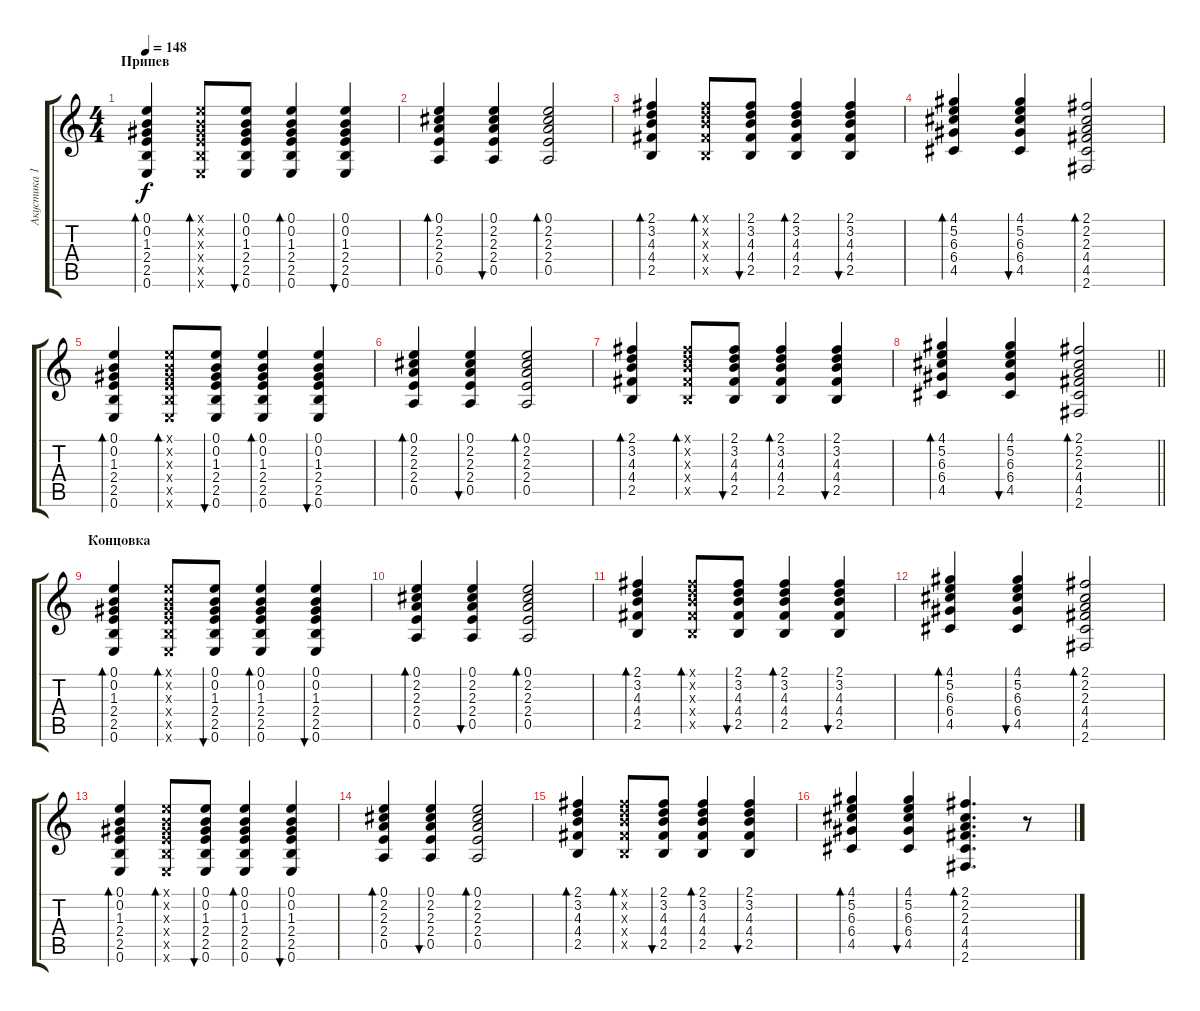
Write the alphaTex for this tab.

\track ("Акустика 1" "Акустика 1") {instrument acousticguitarsteel}
\staff {score tabs}
\tuning (E4 B3 G3 D3 A2 E2) {hide}
\ts (4 4)
\section ("" "Припев")
\tempo 148
\clef g2
\ks c
(0.1 0.2 1.3 2.4 2.5 0.6).4{bd 30 dy f} (0.1{x} 0.2{x} 1.3{x} 2.4{x} 2.5{x} 0.6{x}).8{bd 30} (0.1 0.2 1.3 2.4 2.5 0.6).8{bu 30} (0.1 0.2 1.3 2.4 2.5 0.6).4{bd 30} (0.1 0.2 1.3 2.4 2.5 0.6).4{bu 30} |
(0.1 2.2 2.3 2.4 0.5).4{bd 30} (0.1 2.2 2.3 2.4 0.5).4{bu 30} (0.1 2.2 2.3 2.4 0.5).2{bd 30} |
(2.1 3.2 4.3 4.4 2.5).4{bd 30} (2.1{x} 3.2{x} 4.3{x} 4.4{x} 2.5{x}).8{bd 30} (2.1 3.2 4.3 4.4 2.5).8{bu 30} (2.1 3.2 4.3 4.4 2.5).4{bd 30} (2.1 3.2 4.3 4.4 2.5).4{bu 30} |
(4.1 5.2 6.3 6.4 4.5).4{bd 30} (4.1 5.2 6.3 6.4 4.5).4{bu 30} (2.1 2.2 2.3 4.4 4.5 2.6).2{bd 30} |
(0.1 0.2 1.3 2.4 2.5 0.6).4{bd 30} (0.1{x} 0.2{x} 1.3{x} 2.4{x} 2.5{x} 0.6{x}).8{bd 30} (0.1 0.2 1.3 2.4 2.5 0.6).8{bu 30} (0.1 0.2 1.3 2.4 2.5 0.6).4{bd 30} (0.1 0.2 1.3 2.4 2.5 0.6).4{bu 30} |
(0.1 2.2 2.3 2.4 0.5).4{bd 30} (0.1 2.2 2.3 2.4 0.5).4{bu 30} (0.1 2.2 2.3 2.4 0.5).2{bd 30} |
(2.1 3.2 4.3 4.4 2.5).4{bd 30} (2.1{x} 3.2{x} 4.3{x} 4.4{x} 2.5{x}).8{bd 30} (2.1 3.2 4.3 4.4 2.5).8{bu 30} (2.1 3.2 4.3 4.4 2.5).4{bd 30} (2.1 3.2 4.3 4.4 2.5).4{bu 30} |
\barLineRight lightlight
(4.1 5.2 6.3 6.4 4.5).4{bd 30} (4.1 5.2 6.3 6.4 4.5).4{bu 30} (2.1 2.2 2.3 4.4 4.5 2.6).2{bd 30} |
\section ("" "Концовка")
(0.1 0.2 1.3 2.4 2.5 0.6).4{bd 30} (0.1{x} 0.2{x} 1.3{x} 2.4{x} 2.5{x} 0.6{x}).8{bd 30} (0.1 0.2 1.3 2.4 2.5 0.6).8{bu 30} (0.1 0.2 1.3 2.4 2.5 0.6).4{bd 30} (0.1 0.2 1.3 2.4 2.5 0.6).4{bu 30} |
(0.1 2.2 2.3 2.4 0.5).4{bd 30} (0.1 2.2 2.3 2.4 0.5).4{bu 30} (0.1 2.2 2.3 2.4 0.5).2{bd 30} |
(2.1 3.2 4.3 4.4 2.5).4{bd 30} (2.1{x} 3.2{x} 4.3{x} 4.4{x} 2.5{x}).8{bd 30} (2.1 3.2 4.3 4.4 2.5).8{bu 30} (2.1 3.2 4.3 4.4 2.5).4{bd 30} (2.1 3.2 4.3 4.4 2.5).4{bu 30} |
(4.1 5.2 6.3 6.4 4.5).4{bd 30} (4.1 5.2 6.3 6.4 4.5).4{bu 30} (2.1 2.2 2.3 4.4 4.5 2.6).2{bd 30} |
(0.1 0.2 1.3 2.4 2.5 0.6).4{bd 30} (0.1{x} 0.2{x} 1.3{x} 2.4{x} 2.5{x} 0.6{x}).8{bd 30} (0.1 0.2 1.3 2.4 2.5 0.6).8{bu 30} (0.1 0.2 1.3 2.4 2.5 0.6).4{bd 30} (0.1 0.2 1.3 2.4 2.5 0.6).4{bu 30} |
(0.1 2.2 2.3 2.4 0.5).4{bd 30} (0.1 2.2 2.3 2.4 0.5).4{bu 30} (0.1 2.2 2.3 2.4 0.5).2{bd 30} |
(2.1 3.2 4.3 4.4 2.5).4{bd 30} (2.1{x} 3.2{x} 4.3{x} 4.4{x} 2.5{x}).8{bd 30} (2.1 3.2 4.3 4.4 2.5).8{bu 30} (2.1 3.2 4.3 4.4 2.5).4{bd 30} (2.1 3.2 4.3 4.4 2.5).4{bu 30} |
(4.1 5.2 6.3 6.4 4.5).4{bd 30} (4.1 5.2 6.3 6.4 4.5).4{bu 30} (2.1 2.2 2.3 4.4 4.5 2.6).4{d bd 30} r.8
